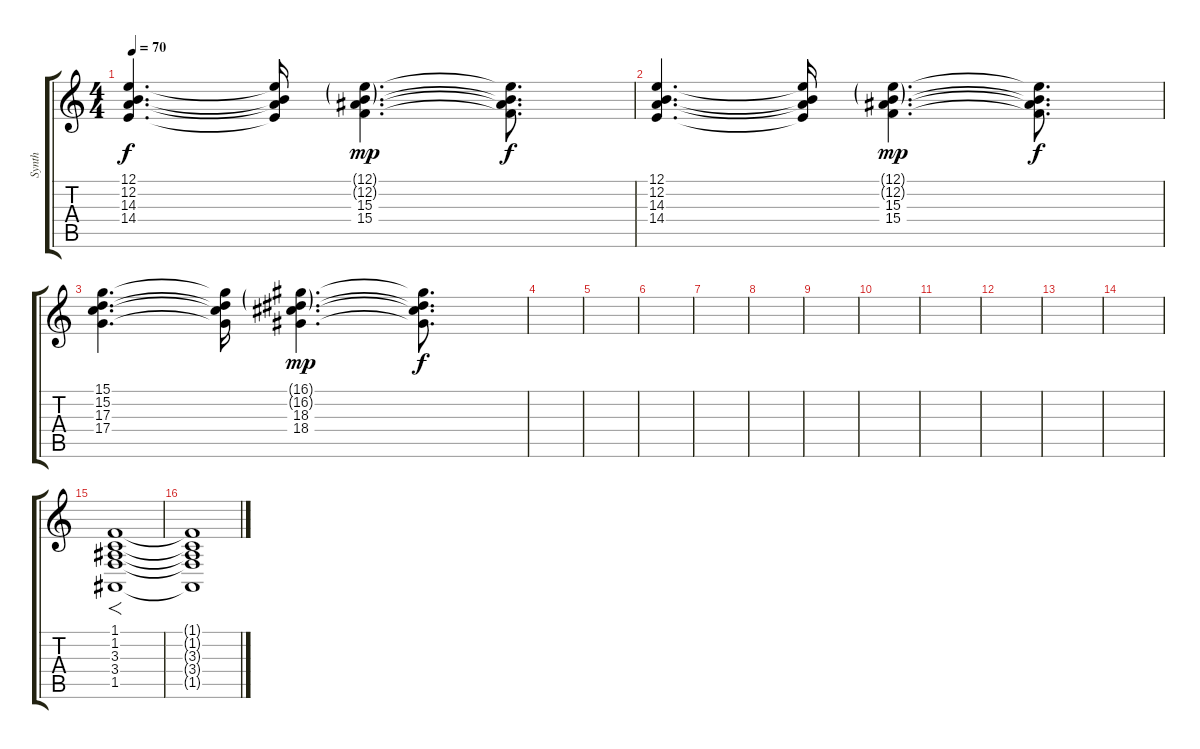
\track ("Synth" "Synth") {instrument stringensemble2}
\staff {score tabs}
\tuning (E4 B3 G3 D3 A2 E2) {hide}
\ts (4 4)
\tempo 70
\clef g2
\ks c
(12.1 12.2 14.3 14.4).4{d dy f instrument choiraahs} (12.1{t} 12.2{t} 14.3{t} 14.4{t}).16 (12.1{g} 12.2{g} 15.3 15.4).4{d dy mp} (12.1{t} 12.2{t} 15.3{t} 15.4{t}).8{d dy f} |
(12.1 12.2 14.3 14.4).4{d instrument choiraahs} (12.1{t} 12.2{t} 14.3{t} 14.4{t}).16 (12.1{g} 12.2{g} 15.3 15.4).4{d dy mp} (12.1{t} 12.2{t} 15.3{t} 15.4{t}).8{d dy f} |
(15.1 15.2 17.3 17.4).4{d instrument choiraahs} (15.1{t} 15.2{t} 17.3{t} 17.4{t}).16 (16.1{g} 16.2{g} 18.3 18.4).4{d dy mp} (16.1{t} 16.2{t} 18.3{t} 18.4{t}).8{d dy f} |
|
|
|
|
|
|
|
|
|
|
|
(1.1 1.2 3.3 3.4 1.5).1{f} |
(1.1{t} 1.2{t} 3.3{t} 3.4{t} 1.5{t}).1
